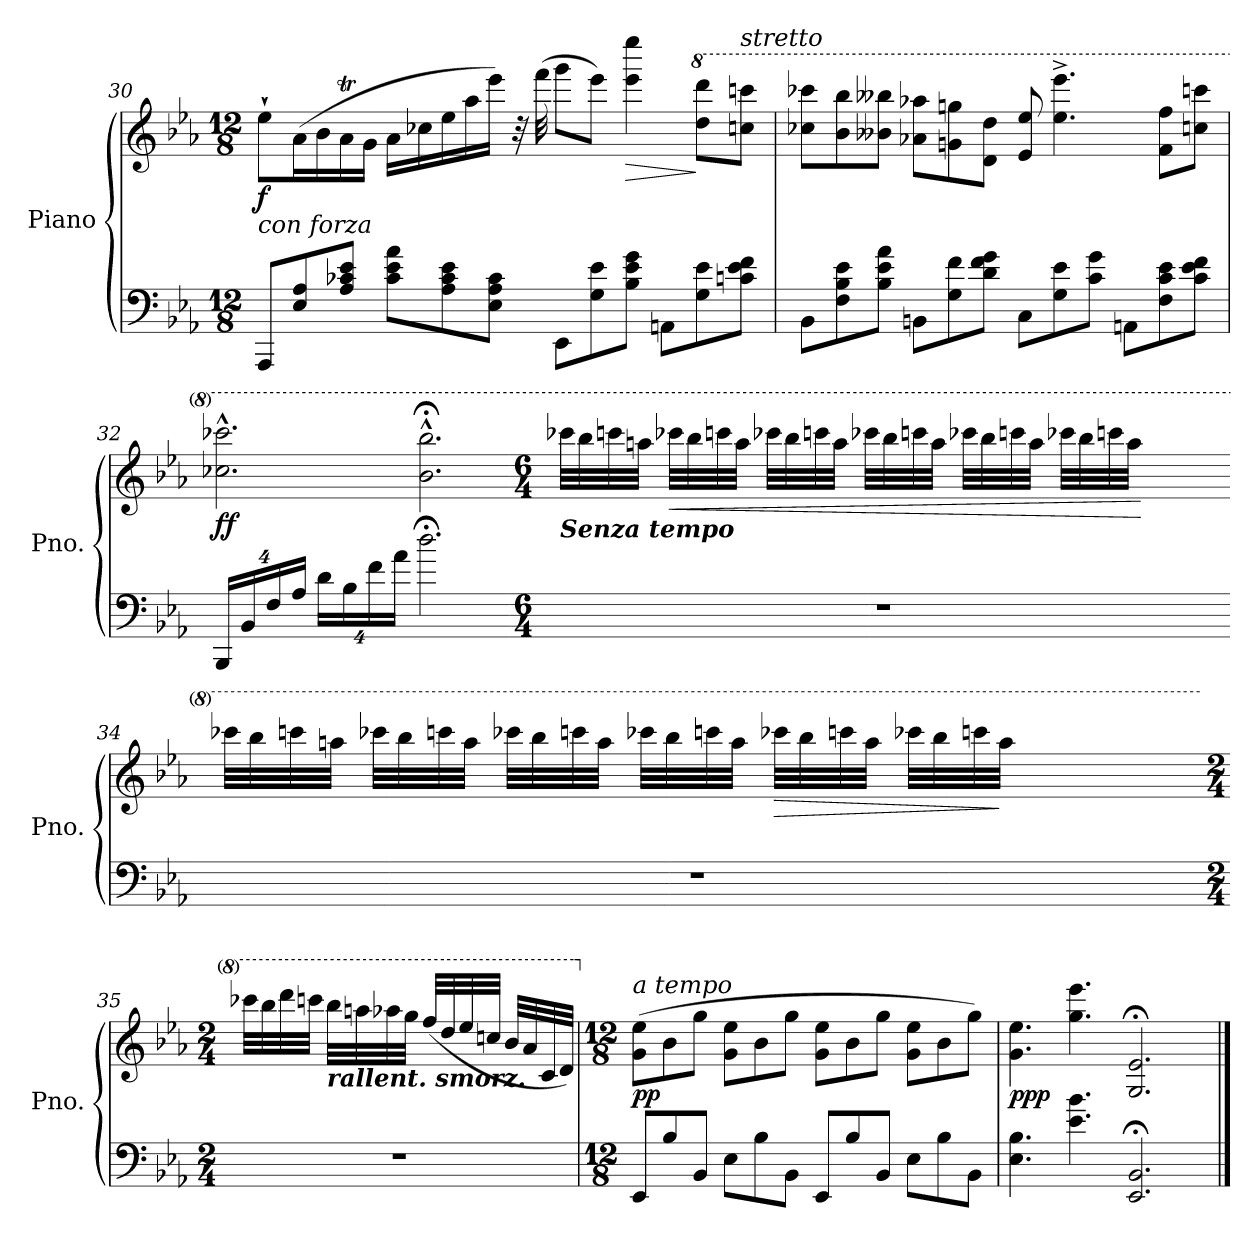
**kern	**kern	**dynam
*part1	*part1	*part1
*staff2	*staff1	*staff1/2
*I"Piano	*	*
*I'Pno.	*	*
!!LO:LB:g=z
*clefF4	*clefG2	*
*k[b-e-a-]	*k[b-e-a-]	*
*M12/8	*M12/8	*
=30	=30	=30
!	!LO:TX:b:i:t=con forza	!
!	!	!LO:DY:b
8AAA-/L	8ee-`\L	f
8E-/ 8A-/	(>16a-\L	.
.	16b-\	.
8A-/ 8c-X/ 8e-/J	16a-T\	.
.	16g\JJ	.
8c-\ 8e-\ 8a-\L	16a-\LL	.
.	16cc-X\	.
8A-\ 8c-\ 8e-\	16ee-\	.
.	16aa-\	.
8E-\ 8A-\ 8c-\J	16eee-\JJ)	.
.	32r	.
.	(>32fff\	.
8EE-\L	8ggg\L	.
8G\ 8e-\	8eee-\J)	.
!	!	!LO:HP:b
8B-\ 8e-\ 8g\J	4eee-\ 4eeee-\	>
8AAn\L	.	.
*	*8va	*
8G\ 8e-\	8ddd\ 8dddd\L	]
!	!LO:TX:a:i:t=stretto	!
8cn\ 8e-\ 8f\J	8ccc\ 8ccccn\J	.
=31	=31	=31
8BB-\L	8ccc-X\ 8cccc-X\L	.
8F\ 8B-\ 8e-\	8bb-\ 8bbb-\	.
8B-\ 8e-\ 8a-\J	8bb--X\ 8bbb--X\J	.
8BBn\L	8aa-X\ 8aaa-X\L	.
8G\ 8f\	8ggn\ 8gggn\	.
8d\ 8f\ 8g\J	8dd\ 8ddd\J	.
8C\L	8ee-/ 8eee-/	.
8G\ 8e-\	4.eee-\^ 4.eeee-\^	.
8c\ 8g\J	.	.
8AAn\L	.	.
8F\ 8c\ 8e-\	8ff\ 8fff\L	.
8c\ 8e-\ 8f\J	8cccn\ 8ccccn\J	.
!!LO:LB:g=z
=32	=32	=32
!	!	!LO:DY:b
32%3BBB-/L	2.ccc-X\^^ 2.cccc-X\^^	ff
32%3BB-/	.	.
32%3F/	.	.
32%3A-/J	.	.
32%3d\L	.	.
32%3B-\	.	.
32%3f\	.	.
32%3a-\J	.	.
2.dd;<\	2.bb-\;<^^ 2.bbb-\;<^^	.
=33-	=33-	=33-
*M6/4	*M6/4	*
!	!LO:TX:b:Bi:t=Senza tempo	!
1.r	32cccc-X\LLL	.
.	32bbb-\	.
.	32ccccn\	.
.	32aaan\JJJ	.
!	!	!LO:HP:b
.	32cccc-X\LLL	<
.	32bbb-\	.
.	32ccccn\	.
.	32aaa\JJJ	.
.	32cccc-X\LLL	.
.	32bbb-\	.
.	32ccccn\	.
.	32aaa\JJJ	.
.	32cccc-X\LLL	.
.	32bbb-\	.
.	32ccccn\	.
.	32aaa\JJJ	.
.	32cccc-X\LLL	.
.	32bbb-\	.
.	32ccccn\	.
.	32aaa\JJJ	.
.	32cccc-X\LLL	.
.	32bbb-\	.
.	32ccccn\	.
.	32aaa\JJJ	.
.	2.ryy	[
!!LO:LB:g=z
=34-	=34-	=34-
1.r	32cccc-X\LLL	.
.	32bbb-\	.
.	32ccccn\	.
.	32aaan\JJJ	.
.	32cccc-X\LLL	.
.	32bbb-\	.
.	32ccccn\	.
.	32aaa\JJJ	.
.	32cccc-X\LLL	.
.	32bbb-\	.
.	32ccccn\	.
.	32aaa\JJJ	.
.	32cccc-X\LLL	.
.	32bbb-\	.
.	32ccccn\	.
.	32aaa\JJJ	.
!	!	!LO:HP:b
.	32cccc-X\LLL	>
.	32bbb-\	.
.	32ccccn\	.
.	32aaa\JJJ	.
.	32cccc-X\LLL	.
.	32bbb-\	.
.	32ccccn\	.
.	32aaa\JJJ	]
.	2.ryy	.
!!LO:PB:g=z
=35-	=35-	=35-
*M2/4	*M2/4	*
2r	32cccc-X\LLL	.
.	32bbb-\	.
.	32dddd\	.
.	32ccccn\JJJ	.
!	!LO:TX:b:Bi:t=rallent. smorz.	!
.	32bbb-\LLL	.
.	32aaan\	.
.	32aaa-X\	.
.	32ggg\JJJ	.
.	(<32fff/LLL	.
.	32ddd/	.
.	32eee-/	.
.	32ccc/JJJ	.
.	32bb-/LLL	.
.	32aa-/	.
.	32cc/	.
.	32dd/JJJ)	.
=36	=36	=36
*M12/8	*M12/8	*
*	*X8va	*
!	!LO:TX:a:i:t=a tempo	!
!	!	!LO:DY:b
8EE-/L	(>8g\ 8ee-\L	pp
8B-/	8b-\	.
8BB-/J	8gg\J	.
8E-\L	8g\ 8ee-\L	.
8B-\	8b-\	.
8BB-\J	8gg\J	.
8EE-/L	8g\ 8ee-\L	.
8B-/	8b-\	.
8BB-/J	8gg\J	.
8E-\L	8g\ 8ee-\L	.
8B-\	8b-\	.
8BB-\J	8gg\J)	.
=37	=37	=37
!	!	!LO:DY:b
4.E-\ 4.B-\	4.g\ 4.ee-\	ppp
4.e-\< 4.b-\<	4.gg\ 4.eee-\	.
2.EE-/;< 2.BB-/;<	2.G/;< 2.e-/;<	.
==	==	==
*-	*-	*-
